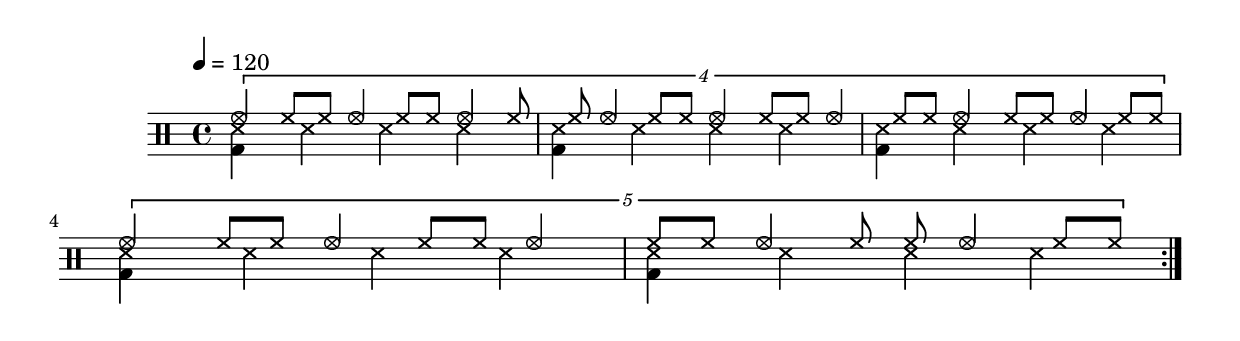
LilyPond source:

Drums =
  \new DrumStaff {
    \tempo 4 = 120
    \time 4/4
    \repeat volta 4 {
      \drummode <<
        \new DrumVoice { \voiceOne
          \tuplet 4/3 {
            \repeat unfold 8 { hhho4 hh8 hh } |
          }
          \tuplet 5/4 {
            hhho4 hh8 hh hhho4 hh8 hh hhho4 |
            hh8 hh hhho4 hh8 hh hhho4 hh8 hh |
          }
        }
        \new DrumVoice { \voiceTwo
          \repeat unfold 5 { <bd ss>4 ss ss ss | }
        }
      >>
    }
  }

\score {
  \Drums
  \layout {}
}
\score {
  \unfoldRepeats \Drums 
  \midi {}
}
